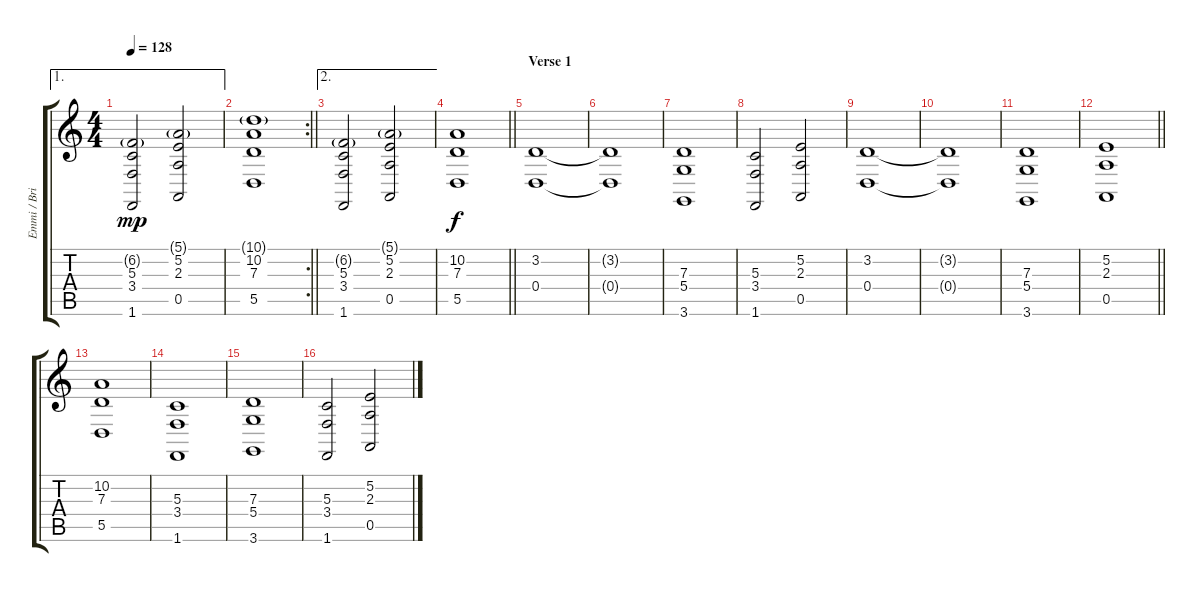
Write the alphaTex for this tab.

\track ("Emmi / Bridge Vocals" "Emmi / Bri") {instrument stringensemble1}
\staff {score tabs}
\tuning (E4 B3 G3 D3 A2 E2) {hide}
\ae 1
\ts (4 4)
\tempo 128
\clef g2
\ks c
(6.2{g} 5.3 3.4 1.6).2{dy mp} (5.1{g} 5.2 2.3 0.5).2 |
\rc 2
\barLineRight lightlight
(10.1{g} 10.2 7.3 5.5).1 |
\ae 2
(6.2{g} 5.3 3.4 1.6).2 (5.1{g} 5.2 2.3 0.5).2 |
\barLineRight lightlight
(10.2 7.3 5.5).1{dy f} |
\section ("" "Verse 1")
(3.2 0.4).1 |
(3.2{t} 0.4{t}).1 |
(7.3 5.4 3.6).1 |
(5.3 3.4 1.6).2 (5.2 2.3 0.5).2 |
(3.2 0.4).1 |
(3.2{t} 0.4{t}).1 |
(7.3 5.4 3.6).1 |
\barLineRight lightlight
(5.2 2.3 0.5).1 |
\section ("" "")
(10.2 7.3 5.5).1 |
(5.3 3.4 1.6).1 |
(7.3 5.4 3.6).1 |
(5.3 3.4 1.6).2 (5.2 2.3 0.5).2
